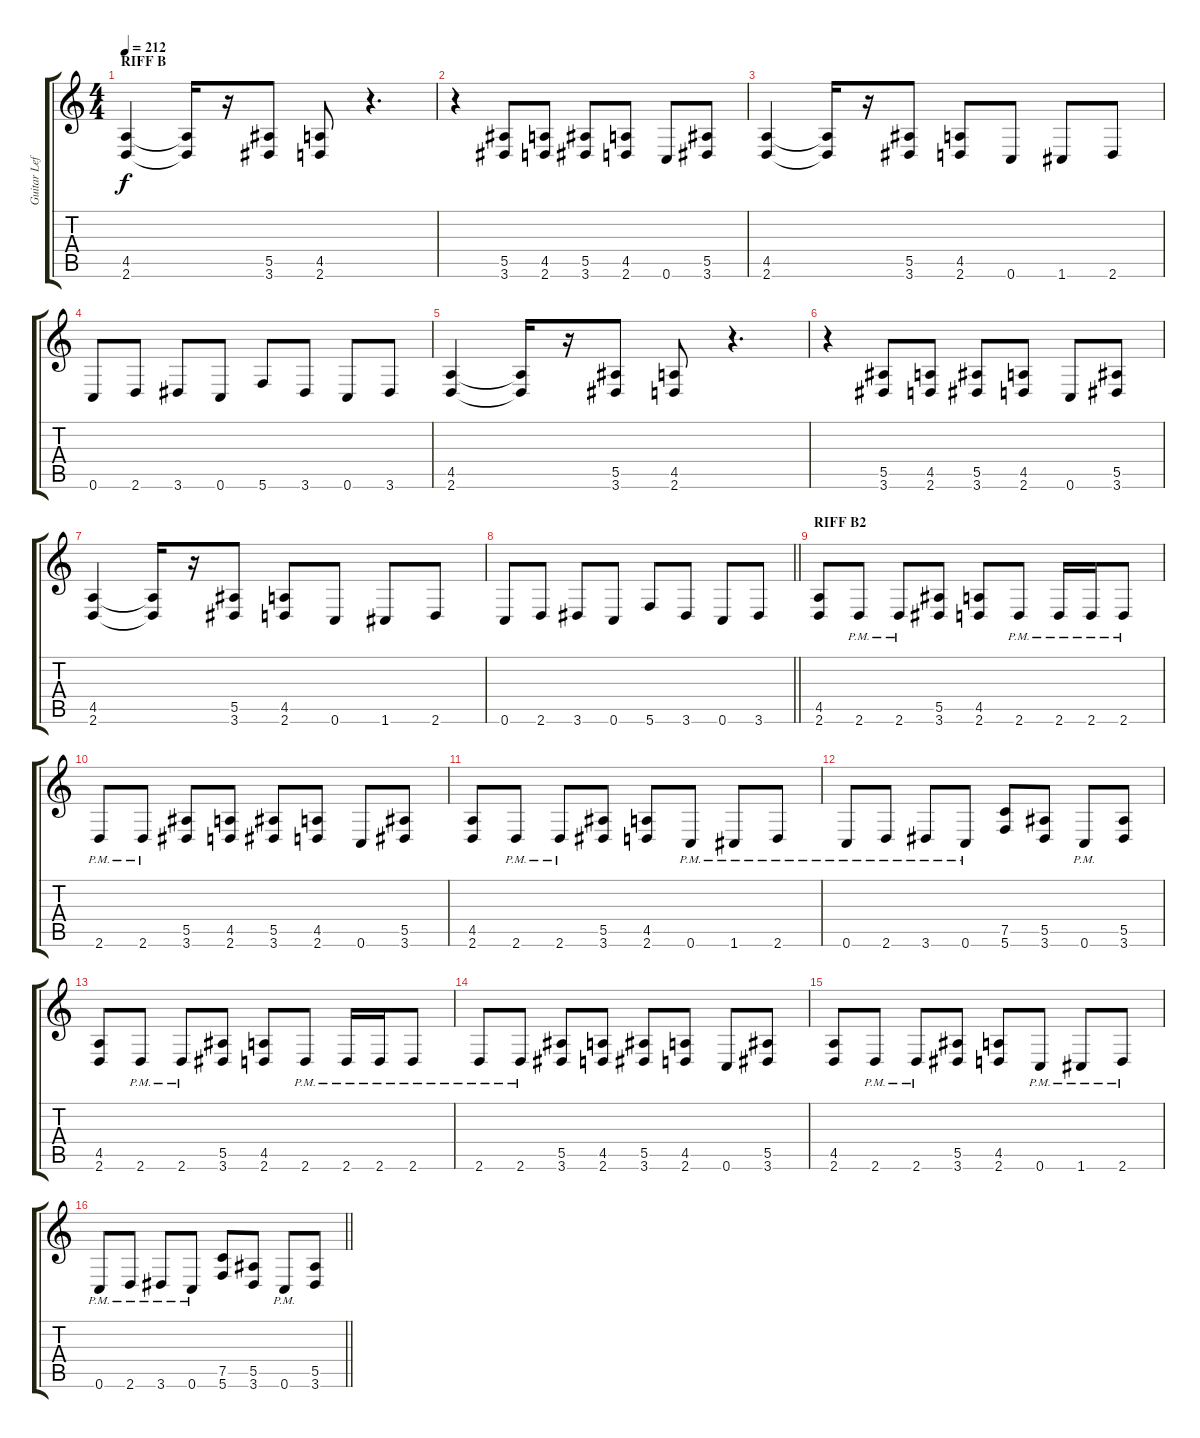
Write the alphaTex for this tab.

\track ("Guitar Left" "Guitar Lef") {instrument distortionguitar}
\staff {score tabs}
\tuning (C4 G3 Eb3 Bb2 F2 C2) {hide}
\ts (4 4)
\section ("" "RIFF B")
\tempo 212
\clef g2
\ks c
(4.5 2.6).4{dy f} (4.5{t} 2.6{t}).16 r.16 (5.5 3.6).8 (4.5 2.6).8 r.4{d} |
r.4 (5.5 3.6).8 (4.5 2.6).8 (5.5 3.6).8 (4.5 2.6).8 0.6.8 (5.5 3.6).8 |
(4.5 2.6).4 (4.5{t} 2.6{t}).16 r.16 (5.5 3.6).8 (4.5 2.6).8 0.6.8 1.6.8 2.6.8 |
0.6.8 2.6.8 3.6.8 0.6.8 5.6.8 3.6.8 0.6.8 3.6.8 |
(4.5 2.6).4 (4.5{t} 2.6{t}).16 r.16 (5.5 3.6).8 (4.5 2.6).8 r.4{d} |
r.4 (5.5 3.6).8 (4.5 2.6).8 (5.5 3.6).8 (4.5 2.6).8 0.6.8 (5.5 3.6).8 |
(4.5 2.6).4 (4.5{t} 2.6{t}).16 r.16 (5.5 3.6).8 (4.5 2.6).8 0.6.8 1.6.8 2.6.8 |
\barLineRight lightlight
0.6.8 2.6.8 3.6.8 0.6.8 5.6.8 3.6.8 0.6.8 3.6.8 |
\section ("" "RIFF B2")
(4.5 2.6).8 2.6{pm}.8 2.6{pm}.8 (5.5 3.6).8 (4.5 2.6).8 2.6{pm}.8 2.6{pm}.16 2.6{pm}.16 2.6{pm}.8 |
2.6{pm}.8 2.6{pm}.8 (5.5 3.6).8 (4.5 2.6).8 (5.5 3.6).8 (4.5 2.6).8 0.6.8 (5.5 3.6).8 |
(4.5 2.6).8 2.6{pm}.8 2.6{pm}.8 (5.5 3.6).8 (4.5 2.6).8 0.6{pm}.8 1.6{pm}.8 2.6{pm}.8 |
0.6{pm}.8 2.6{pm}.8 3.6{pm}.8 0.6{pm}.8 (7.5 5.6).8 (5.5 3.6).8 0.6{pm}.8 (5.5 3.6).8 |
(4.5 2.6).8 2.6{pm}.8 2.6{pm}.8 (5.5 3.6).8 (4.5 2.6).8 2.6{pm}.8 2.6{pm}.16 2.6{pm}.16 2.6{pm}.8 |
2.6{pm}.8 2.6{pm}.8 (5.5 3.6).8 (4.5 2.6).8 (5.5 3.6).8 (4.5 2.6).8 0.6.8 (5.5 3.6).8 |
(4.5 2.6).8 2.6{pm}.8 2.6{pm}.8 (5.5 3.6).8 (4.5 2.6).8 0.6{pm}.8 1.6{pm}.8 2.6{pm}.8 |
\barLineRight lightlight
0.6{pm}.8 2.6{pm}.8 3.6{pm}.8 0.6{pm}.8 (7.5 5.6).8 (5.5 3.6).8 0.6{pm}.8 (5.5 3.6).8
